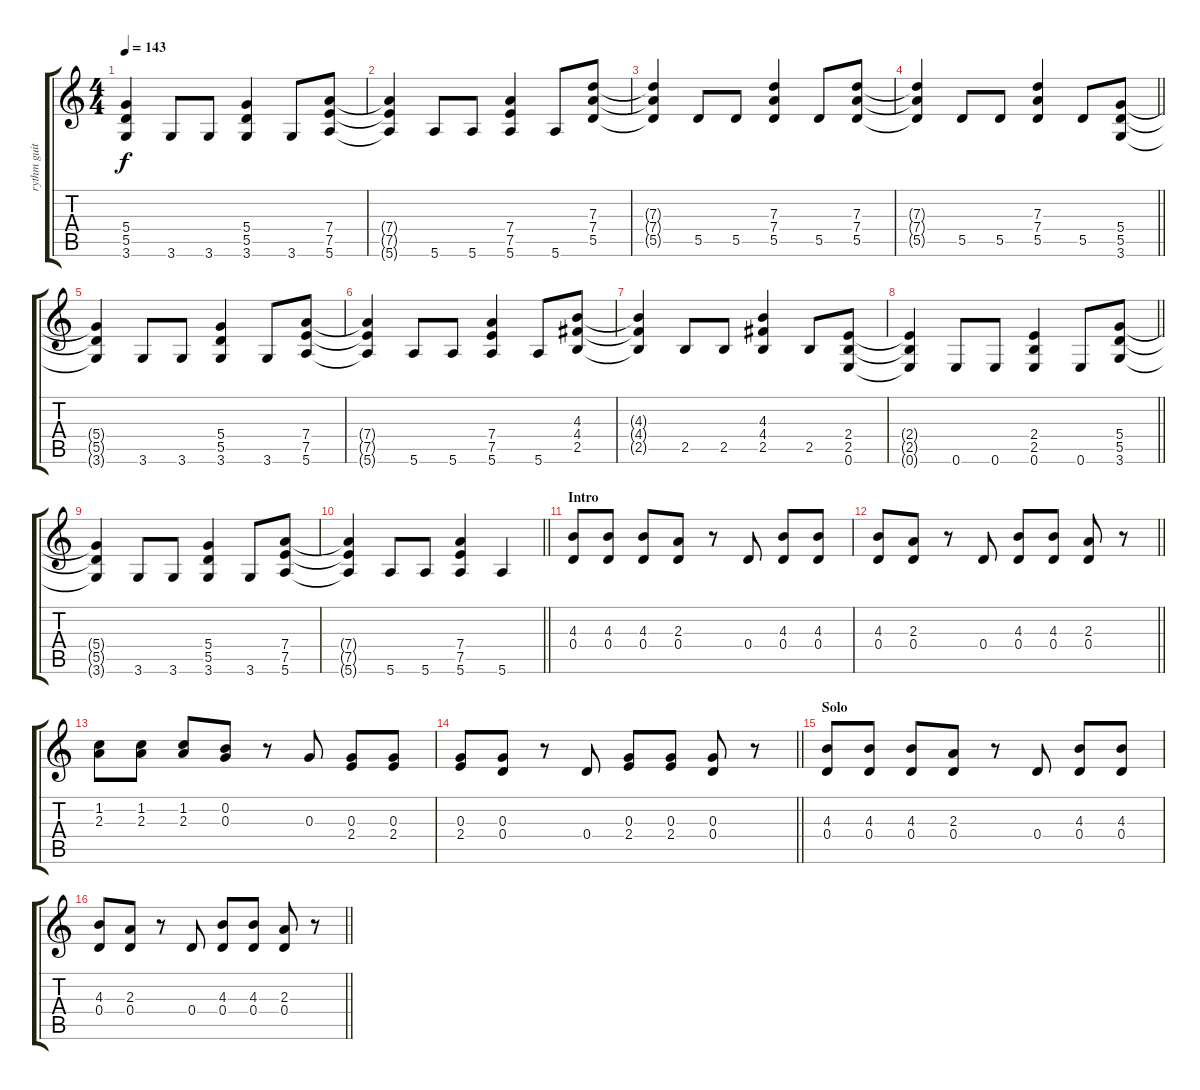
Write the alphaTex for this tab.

\track ("rythm guitar" "rythm guit") {instrument overdrivenguitar}
\staff {score tabs}
\tuning (E4 B3 G3 D3 A2 E2) {hide}
\ts (4 4)
\tempo 143
\clef g2
\ks c
(5.4{t} 5.5{t} 3.6{t}).4{dy f} 3.6.8 3.6.8 (5.4 5.5 3.6).4 3.6.8 (7.4 7.5 5.6).8 |
(7.4{t} 7.5{t} 5.6{t}).4 5.6.8 5.6.8 (7.4 7.5 5.6).4 5.6.8 (7.3 7.4 5.5).8 |
(7.3{t} 7.4{t} 5.5{t}).4 5.5.8 5.5.8 (7.3 7.4 5.5).4 5.5.8 (7.3 7.4 5.5).8 |
\barLineRight lightlight
(7.3{t} 7.4{t} 5.5{t}).4 5.5.8 5.5.8 (7.3 7.4 5.5).4 5.5.8 (5.4 5.5 3.6).8 |
(5.4{t} 5.5{t} 3.6{t}).4 3.6.8 3.6.8 (5.4 5.5 3.6).4 3.6.8 (7.4 7.5 5.6).8 |
(7.4{t} 7.5{t} 5.6{t}).4 5.6.8 5.6.8 (7.4 7.5 5.6).4 5.6.8 (4.3 4.4 2.5).8 |
(4.3{t} 4.4{t} 2.5{t}).4 2.5.8 2.5.8 (4.3 4.4 2.5).4 2.5.8 (2.4 2.5 0.6).8 |
\barLineRight lightlight
(2.4{t} 2.5{t} 0.6{t}).4 0.6.8 0.6.8 (2.4 2.5 0.6).4 0.6.8 (5.4 5.5 3.6).8 |
(5.4{t} 5.5{t} 3.6{t}).4 3.6.8 3.6.8 (5.4 5.5 3.6).4 3.6.8 (7.4 7.5 5.6).8 |
\barLineRight lightlight
(7.4{t} 7.5{t} 5.6{t}).4 5.6.8 5.6.8 (7.4 7.5 5.6).4 5.6.4 |
\section ("" "Intro")
(4.3 0.4).8 (4.3 0.4).8 (4.3 0.4).8 (2.3 0.4).8 r.8 0.4.8 (4.3 0.4).8 (4.3 0.4).8 |
\barLineRight lightlight
(4.3 0.4).8 (2.3 0.4).8 r.8 0.4.8 (4.3 0.4).8 (4.3 0.4).8 (2.3 0.4).8 r.8 |
(1.2 2.3).8 (1.2 2.3).8 (1.2 2.3).8 (0.2 0.3).8 r.8 0.3.8 (0.3 2.4).8 (0.3 2.4).8 |
\barLineRight lightlight
(0.3 2.4).8 (0.3 0.4).8 r.8 0.4.8 (0.3 2.4).8 (0.3 2.4).8 (0.3 0.4).8 r.8 |
\section ("" "Solo")
(4.3 0.4).8 (4.3 0.4).8 (4.3 0.4).8 (2.3 0.4).8 r.8 0.4.8 (4.3 0.4).8 (4.3 0.4).8 |
\barLineRight lightlight
(4.3 0.4).8 (2.3 0.4).8 r.8 0.4.8 (4.3 0.4).8 (4.3 0.4).8 (2.3 0.4).8 r.8
